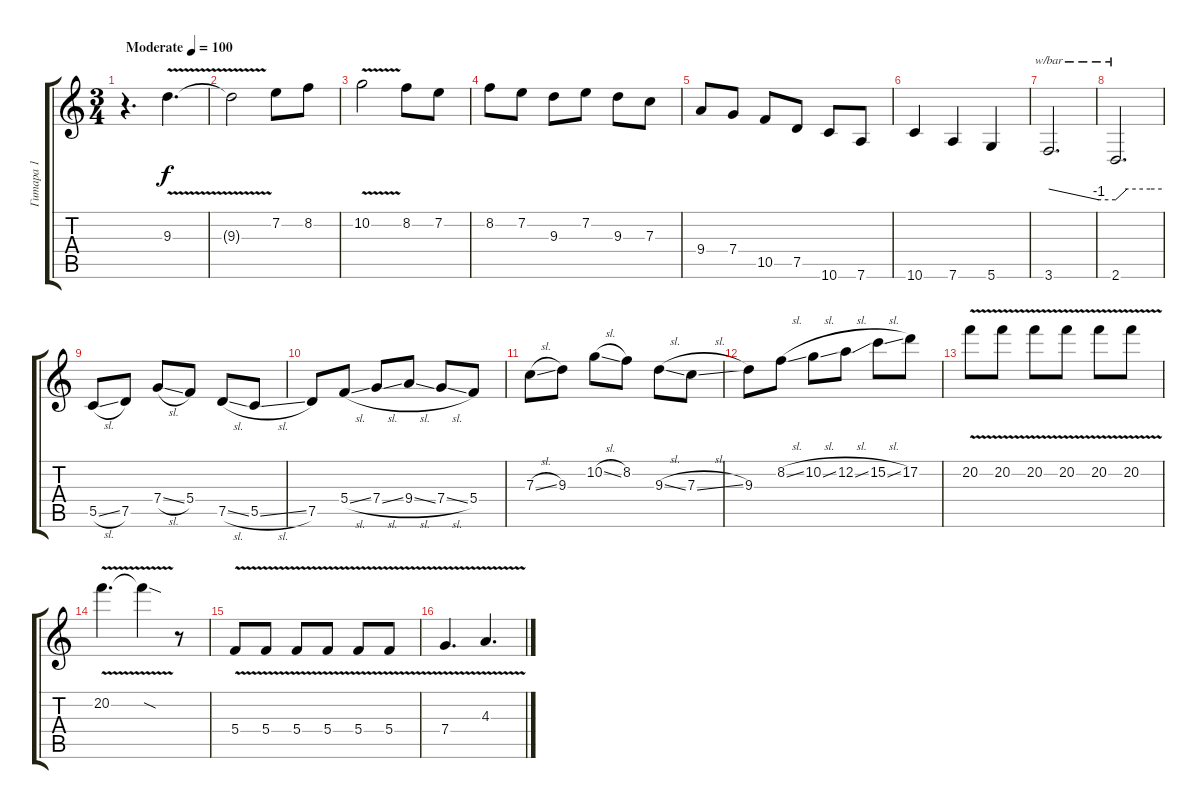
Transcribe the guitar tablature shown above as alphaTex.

\track ("Гитара 1" "Гитара 1") {instrument overdrivenguitar}
\staff {score tabs}
\tuning (D4 A3 F3 C3 G2 D2) {hide}
\ts (3 4)
\tempo (100 "Moderate")
\clef g2
\ks c
r.4{d dy f instrument overdrivenguitar} 9.3{v}.4{d} |
9.3{t}.2 7.2.8 8.2.8 |
10.2{v}.2 8.2.8 7.2.8 |
8.2.8 7.2.8 9.3.8 7.2.8 9.3.8 7.3.8 |
9.4.8 7.4.8 10.5.8 7.5.8 10.6.8 7.6.8 |
10.6.4 7.6.4 5.6.4 |
3.6.2{d tbe (custom default 0 0 45 -4 60 -4)} |
2.6.2{d tbe (custom default 0 -4 15 0 45 0 60 0)} |
5.5{sl}.8 7.5.8 7.4{sl}.8 5.4.8 7.5{sl}.8 5.5{sl}.8 |
7.5.8 5.4{sl}.8 7.4{sl}.8 9.4{sl}.8 7.4{sl}.8 5.4.8 |
7.3{sl}.8 9.3.8 10.2{sl}.8 8.2.8 9.3{sl}.8 7.3{sl}.8 |
9.3.8 8.2{sl}.8 10.2{sl}.8 12.2{sl}.8 15.2{sl}.8 17.2.8 |
20.2{v}.8 20.2{v}.8 20.2{v}.8 20.2{v}.8 20.2{v}.8 20.2{v}.8 |
20.2{v}.4{d} 20.2{sod t}.4 r.8 |
5.4{v}.8 5.4{v}.8 5.4{v}.8 5.4{v}.8 5.4{v}.8 5.4{v}.8 |
7.4{v}.4{d} 4.3{v}.4{d}
